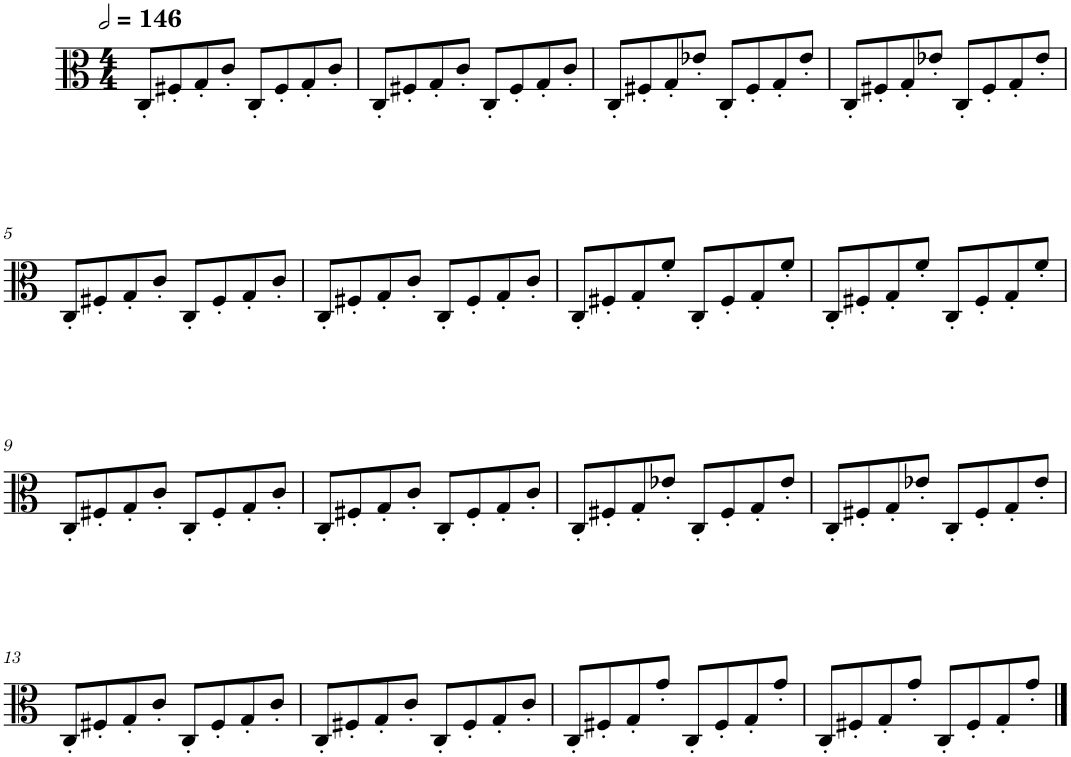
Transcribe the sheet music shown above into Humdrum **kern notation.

**kern
*part1
*staff1
*I"Viola
*I'Vla.
*clefC3
*k[]
*M4/4
*MM292
=1
8C'/L
8F#X'/
8G'/
8c'/J
8C'/L
8F#'/
8G'/
8c'/J
=2
8C'/L
8F#X'/
8G'/
8c'/J
8C'/L
8F#'/
8G'/
8c'/J
=3
8C'/L
8F#X'/
8G'/
8e-X'/J
8C'/L
8F#'/
8G'/
8e-'/J
=4
8C'/L
8F#X'/
8G'/
8e-X'/J
8C'/L
8F#'/
8G'/
8e-'/J
!!LO:LB:g=z
=5
8C'/L
8F#X'/
8G'/
8c'/J
8C'/L
8F#'/
8G'/
8c'/J
=6
8C'/L
8F#X'/
8G'/
8c'/J
8C'/L
8F#'/
8G'/
8c'/J
=7
8C'/L
8F#X'/
8G'/
8f'/J
8C'/L
8F#'/
8G'/
8f'/J
=8
8C'/L
8F#X'/
8G'/
8f'/J
8C'/L
8F#'/
8G'/
8f'/J
!!LO:LB:g=z
=9
8C'/L
8F#X'/
8G'/
8c'/J
8C'/L
8F#'/
8G'/
8c'/J
=10
8C'/L
8F#X'/
8G'/
8c'/J
8C'/L
8F#'/
8G'/
8c'/J
=11
8C'/L
8F#X'/
8G'/
8e-X'/J
8C'/L
8F#'/
8G'/
8e-'/J
=12
8C'/L
8F#X'/
8G'/
8e-X'/J
8C'/L
8F#'/
8G'/
8e-'/J
!!LO:LB:g=z
=13
8C'/L
8F#X'/
8G'/
8c'/J
8C'/L
8F#'/
8G'/
8c'/J
=14
8C'/L
8F#X'/
8G'/
8c'/J
8C'/L
8F#'/
8G'/
8c'/J
=15
8C'/L
8F#X'/
8G'/
8g'/J
8C'/L
8F#'/
8G'/
8g'/J
=16
8C'/L
8F#X'/
8G'/
8g'/J
8C'/L
8F#'/
8G'/
8g'/J
==
*-
